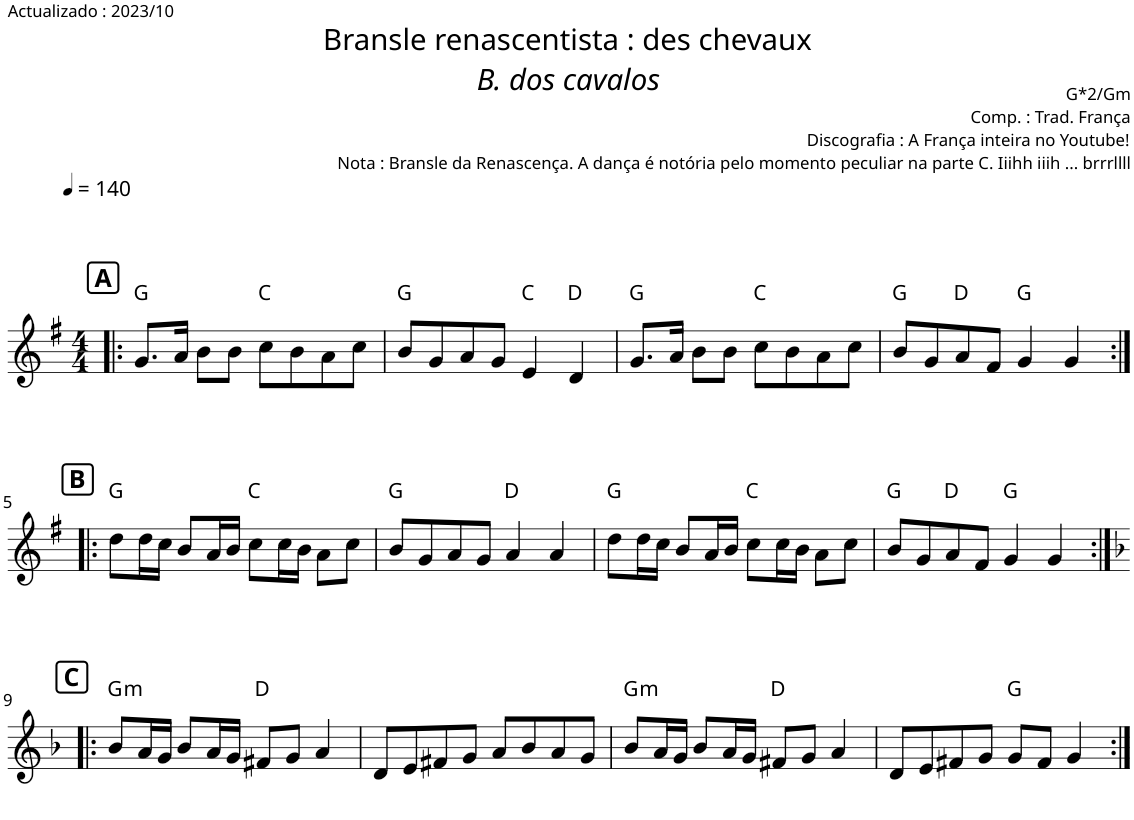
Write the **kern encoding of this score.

**kern	**harte
*part1	*part1
*staff1	*
*I"Piano	*
*I'Pno.	*
*clefG2	*
*k[f#]	*
*M4/4	*
*MM140	*
!!LO:REH:place=s1:a:B:cj:fs=12:t=A
=1!|:	=1!|:
8.g/L	G:maj
16a/Jk	.
8b\L	.
8b\J	.
8cc\L	C:maj
8b\	.
8a\	.
8cc\J	.
=2	=2
8b/L	G:maj
8g/	.
8a/	.
8g/J	.
4e/	C:maj
4d/	D:maj
=3	=3
8.g/L	G:maj
16a/Jk	.
8b\L	.
8b\J	.
8cc\L	C:maj
8b\	.
8a\	.
8cc\J	.
=4	=4
8b/L	G:maj
8g/	.
8a/	D:maj
8f#/J	.
4g/	G:maj
4g/	.
!!LO:LB:g=z
!!LO:REH:place=s1:a:B:cj:fs=12:t=B
=5:|!|:	=5:|!|:
8dd\L	G:maj
16dd\L	.
16cc\JJ	.
8b/L	.
16a/L	.
16b/JJ	.
8cc\L	C:maj
16cc\L	.
16b\JJ	.
8a\L	.
8cc\J	.
=6	=6
8b/L	G:maj
8g/	.
8a/	.
8g/J	.
4a/	D:maj
4a/	.
=7	=7
8dd\L	G:maj
16dd\L	.
16cc\JJ	.
8b/L	.
16a/L	.
16b/JJ	.
8cc\L	C:maj
16cc\L	.
16b\JJ	.
8a\L	.
8cc\J	.
=8	=8
8b/L	G:maj
8g/	.
8a/	D:maj
8f#/J	.
4g/	G:maj
4g/	.
!!LO:LB:g=z
!!LO:REH:place=s1:a:B:cj:fs=12:t=C
=9:|!|:	=9:|!|:
*k[b-]	*
!	!LO:H:kt=m
8b-/L	G:min
16a/L	.
16g/JJ	.
8b-/L	.
16a/L	.
16g/JJ	.
8f#X/L	D:maj
8g/J	.
4a/	.
=10	=10
8d/L	.
8e/	.
8f#X/	.
8g/J	.
8a/L	.
8b-/	.
8a/	.
8g/J	.
=11	=11
!	!LO:H:kt=m
8b-/L	G:min
16a/L	.
16g/JJ	.
8b-/L	.
16a/L	.
16g/JJ	.
8f#X/L	D:maj
8g/J	.
4a/	.
=12	=12
8d/L	.
8e/	.
8f#X/	.
8g/J	.
8g/L	G:maj
8f#/J	.
4g/	.
=:|!	=:|!
*-	*-
